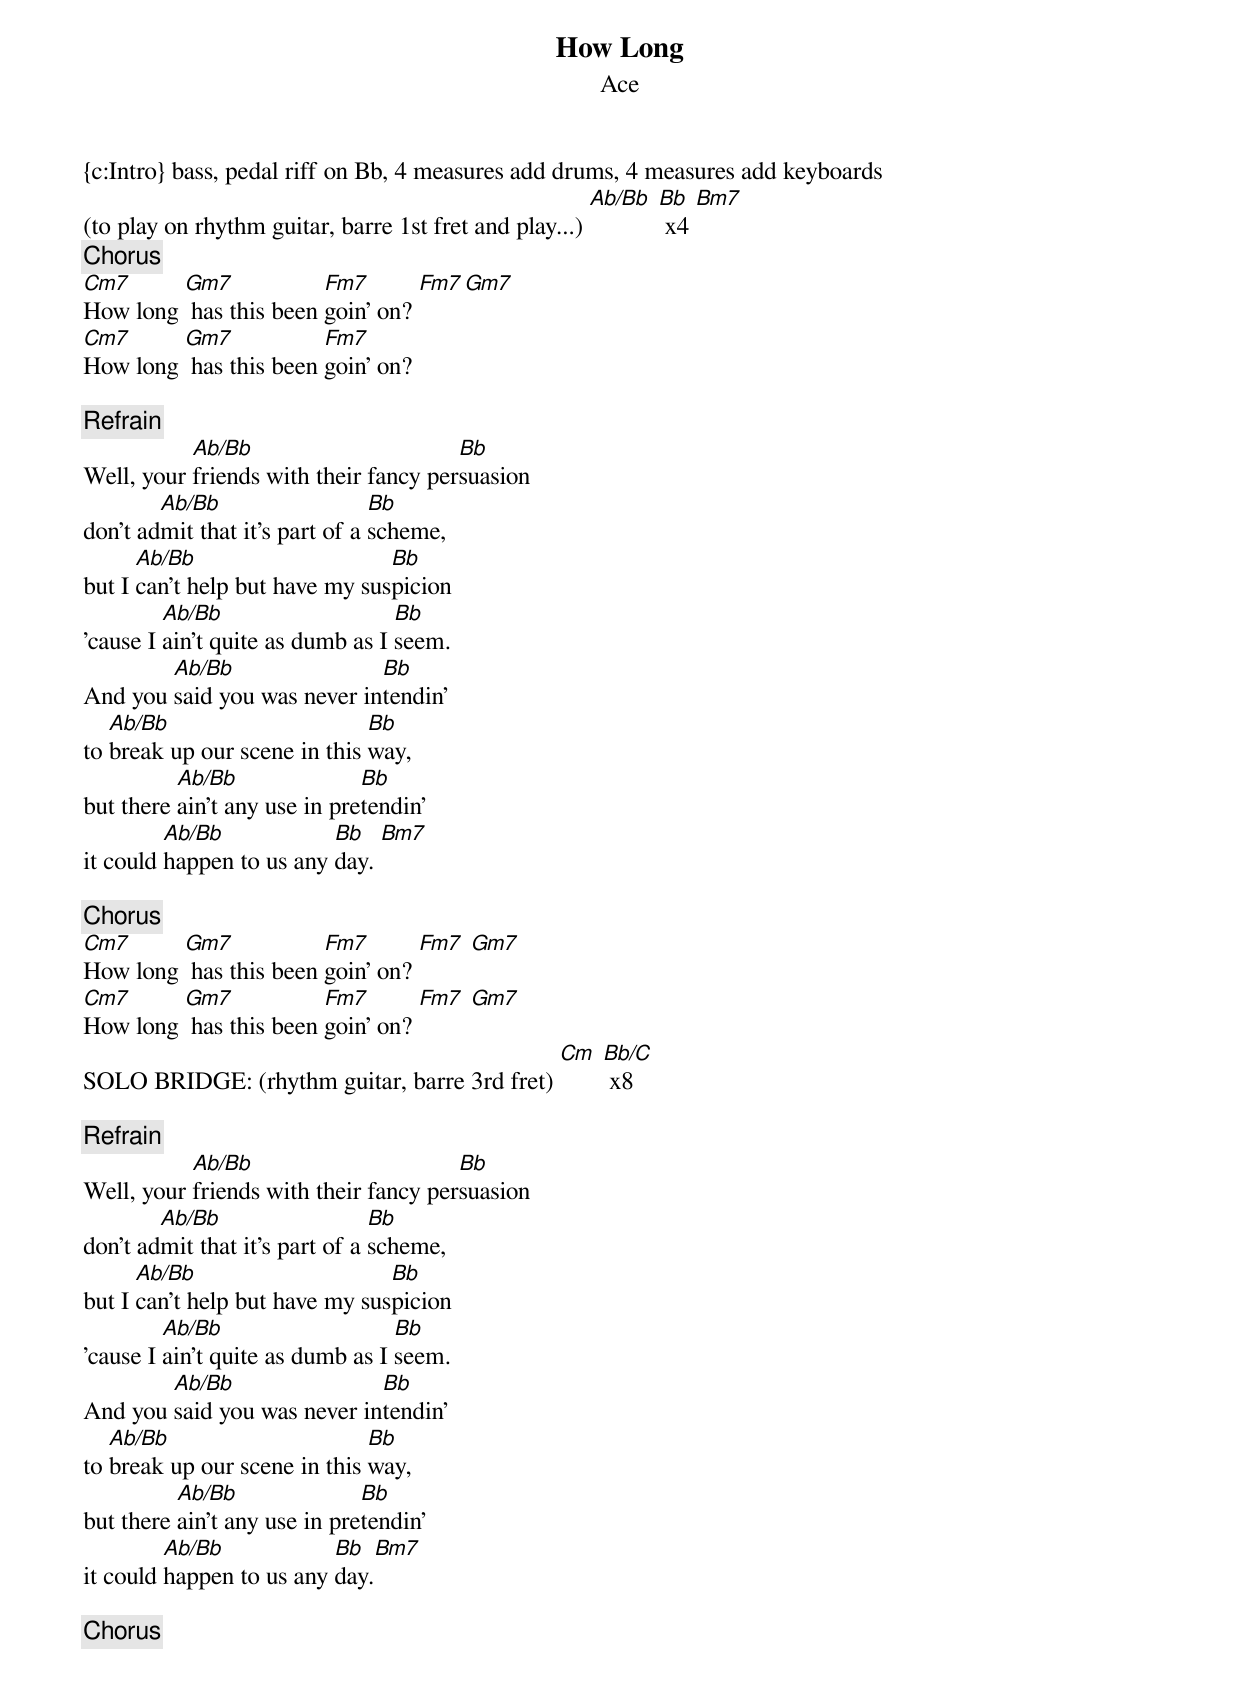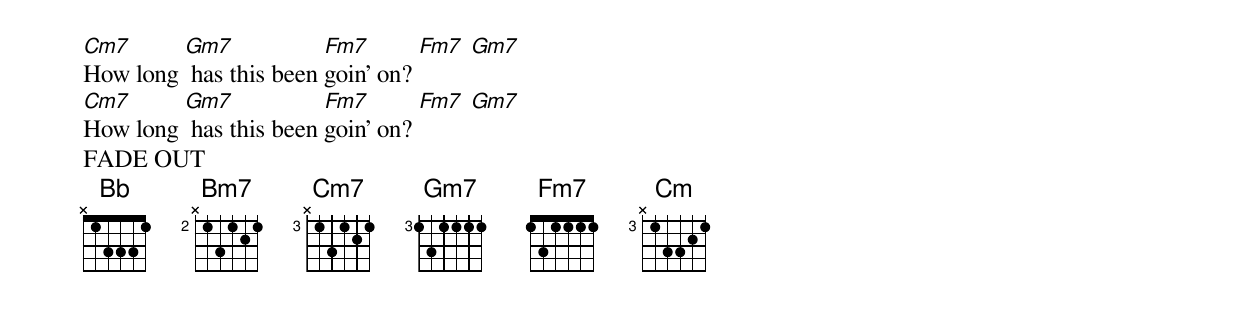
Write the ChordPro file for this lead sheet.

{title:How Long}
{subtitle:Ace}
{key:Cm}
{c:Intro} bass, pedal riff on Bb, 4 measures add drums, 4 measures add keyboards
(to play on rhythm guitar, barre 1st fret and play...) [Ab/Bb] [Bb] x4 [Bm7]
{c:Chorus}
[Cm7]How long [Gm7] has this been [Fm7]goin' on? [Fm7][Gm7]
[Cm7]How long [Gm7] has this been [Fm7]goin' on?

{c:Refrain}
Well, your [Ab/Bb]friends with their fancy per[Bb]suasion
don't ad[Ab/Bb]mit that it's part of a [Bb]scheme,
but I [Ab/Bb]can't help but have my sus[Bb]picion
'cause I [Ab/Bb]ain't quite as dumb as I [Bb]seem.
And you [Ab/Bb]said you was never in[Bb]tendin'
to [Ab/Bb]break up our scene in this [Bb]way,
but there [Ab/Bb]ain't any use in pre[Bb]tendin'
it could [Ab/Bb]happen to us any [Bb]day. [Bm7]

{c:Chorus}
[Cm7]How long [Gm7] has this been [Fm7]goin' on? [Fm7] [Gm7]
[Cm7]How long [Gm7] has this been [Fm7]goin' on? [Fm7] [Gm7]
SOLO BRIDGE: (rhythm guitar, barre 3rd fret) [Cm] [Bb/C] x8

{c:Refrain}
Well, your [Ab/Bb]friends with their fancy per[Bb]suasion
don't ad[Ab/Bb]mit that it's part of a [Bb]scheme,
but I [Ab/Bb]can't help but have my sus[Bb]picion
'cause I [Ab/Bb]ain't quite as dumb as I [Bb]seem.
And you [Ab/Bb]said you was never in[Bb]tendin'
to [Ab/Bb]break up our scene in this [Bb]way,
but there [Ab/Bb]ain't any use in pre[Bb]tendin'
it could [Ab/Bb]happen to us any [Bb]day.[Bm7]

{c:Chorus}
[Cm7]How long [Gm7] has this been [Fm7]goin' on? [Fm7] [Gm7]
[Cm7]How long [Gm7] has this been [Fm7]goin' on? [Fm7] [Gm7]
FADE OUT
